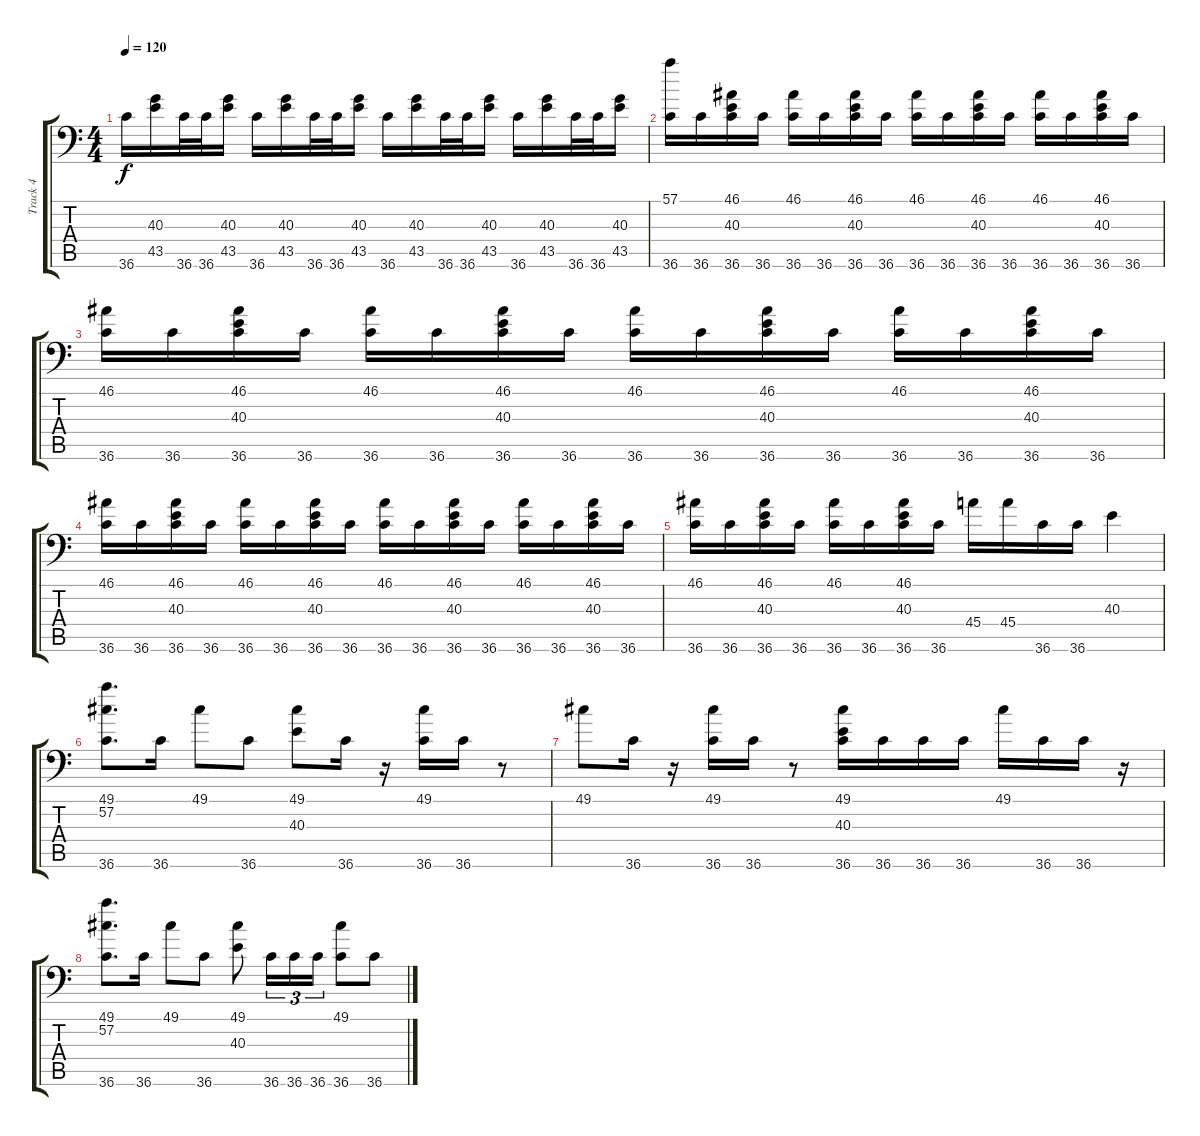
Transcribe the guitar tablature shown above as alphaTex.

\track ("Track 4" "Track 4") {instrument acousticgrandpiano}
\staff {score tabs}
\tuning (C-1 C-1 C-1 C-1 C-1 C-1) {hide}
\ts (4 4)
\tempo 120
\clef f4
\ks c
36.6.16{dy f} (40.3 43.5).16 36.6.32 36.6.32 (40.3 43.5).16 36.6.16 (40.3 43.5).16 36.6.32 36.6.32 (40.3 43.5).16 36.6.16 (40.3 43.5).16 36.6.32 36.6.32 (40.3 43.5).16 36.6.16 (40.3 43.5).16 36.6.32 36.6.32 (40.3 43.5).16 |
(57.1 36.6).16 36.6.16 (46.1 40.3 36.6).16 36.6.16 (46.1 36.6).16 36.6.16 (46.1 40.3 36.6).16 36.6.16 (46.1 36.6).16 36.6.16 (46.1 40.3 36.6).16 36.6.16 (46.1 36.6).16 36.6.16 (46.1 40.3 36.6).16 36.6.16 |
(46.1 36.6).16 36.6.16 (46.1 40.3 36.6).16 36.6.16 (46.1 36.6).16 36.6.16 (46.1 40.3 36.6).16 36.6.16 (46.1 36.6).16 36.6.16 (46.1 40.3 36.6).16 36.6.16 (46.1 36.6).16 36.6.16 (46.1 40.3 36.6).16 36.6.16 |
(46.1 36.6).16 36.6.16 (46.1 40.3 36.6).16 36.6.16 (46.1 36.6).16 36.6.16 (46.1 40.3 36.6).16 36.6.16 (46.1 36.6).16 36.6.16 (46.1 40.3 36.6).16 36.6.16 (46.1 36.6).16 36.6.16 (46.1 40.3 36.6).16 36.6.16 |
(46.1 36.6).16 36.6.16 (46.1 40.3 36.6).16 36.6.16 (46.1 36.6).16 36.6.16 (46.1 40.3 36.6).16 36.6.16 45.4.16 45.4.16 36.6.16 36.6.16 40.3.4 |
(49.1 57.2 36.6).8{d} 36.6.16 49.1.8 36.6.8 (49.1 40.3).8 36.6.16 r.16 (49.1 36.6).16 36.6.16 r.8 |
49.1.8 36.6.16 r.16 (49.1 36.6).16 36.6.16 r.8 (49.1 40.3 36.6).16 36.6.16 36.6.16 36.6.16 49.1.16 36.6.16 36.6.16 r.16 |
(49.1 57.2 36.6).8{d} 36.6.16 49.1.8 36.6.8 (49.1 40.3).8 36.6.16{tu (3 2)} 36.6.16{tu (3 2)} 36.6.16{tu (3 2)} (49.1 36.6).8 36.6.8
